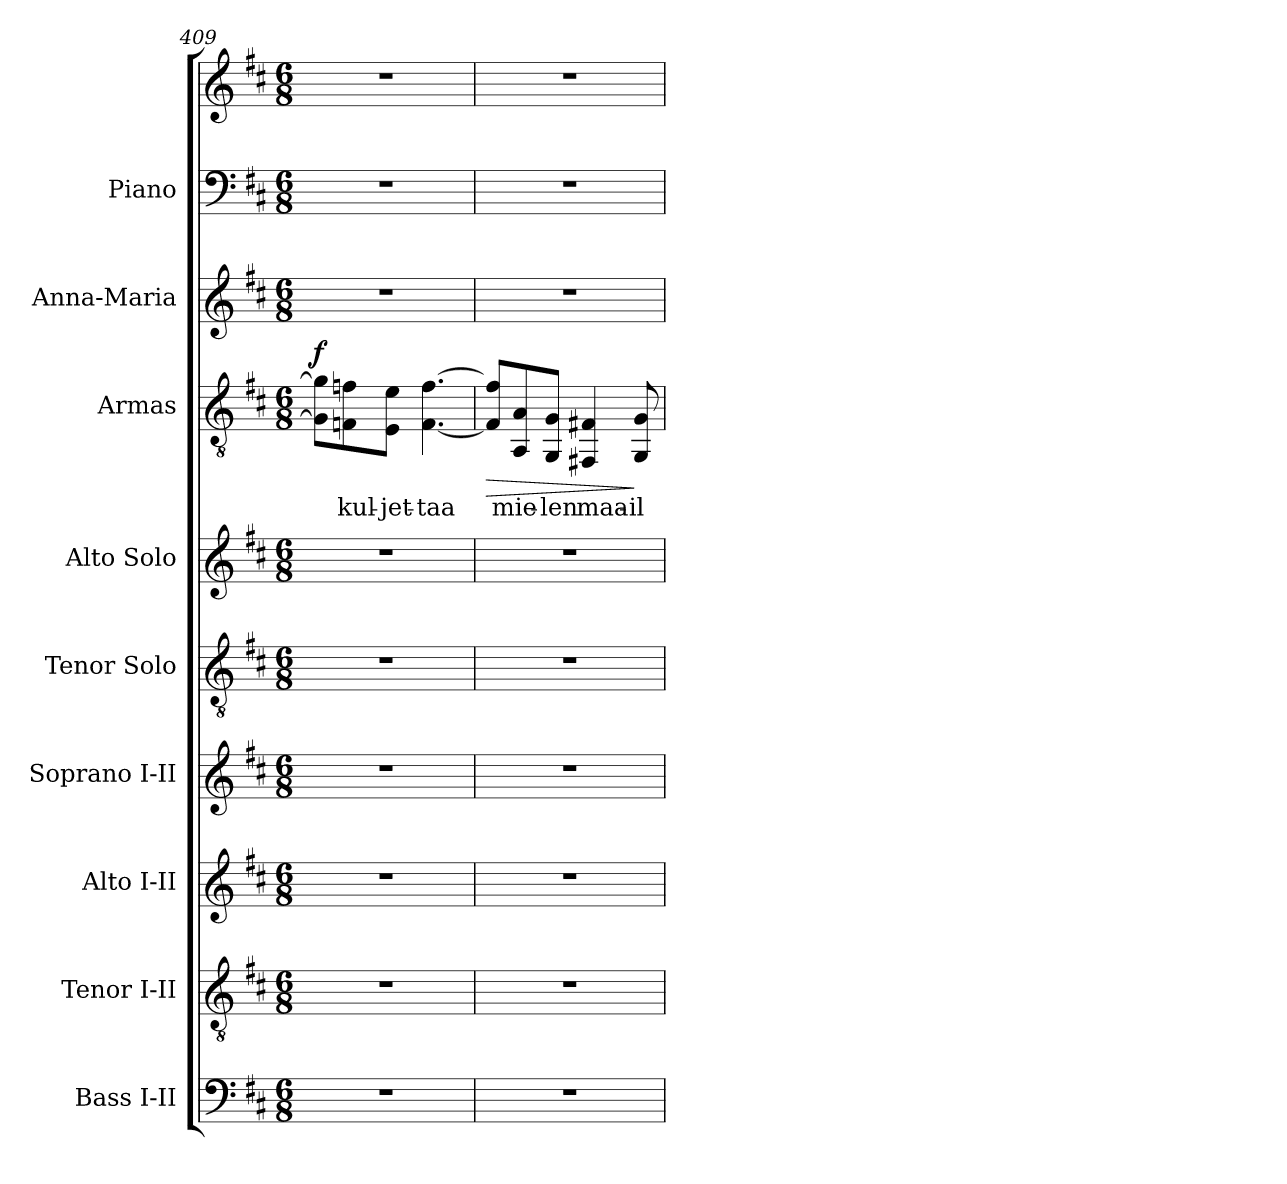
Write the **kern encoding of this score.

**kern	**kern	**kern	**kern	**kern	**kern	**kern	**text	**dynam	**kern	**kern	**kern
*part9	*part8	*part7	*part6	*part5	*part4	*part3	*part3	*part3	*part2	*part1	*part1
*staff10	*staff9	*staff8	*staff7	*staff6	*staff5	*staff4	*staff4	*staff4	*staff3	*staff2	*staff1
*I"Bass I-II	*I"Tenor I-II	*I"Alto I-II	*I"Soprano I-II	*I"Tenor Solo	*I"Alto Solo	*I"Armas	*	*	*I"Anna-Maria	*I"Piano	*
*I'B.	*I'T.	*I'A.	*I'S.	*I'T. Solo	*I'A. Solo	*I'Armas	*	*	*I'A-M	*I'Pno.	*
*clefF4	*clefGv2	*clefG2	*clefG2	*clefGv2	*clefG2	*clefGv2	*	*	*clefG2	*clefF4	*clefG2
*	*ITrd7c12	*	*	*ITrd7c12	*	*ITrd7c12	*	*	*	*	*
*k[f#c#]	*k[f#c#]	*k[f#c#]	*k[f#c#]	*k[f#c#]	*k[f#c#]	*k[f#c#]	*	*	*k[f#c#]	*k[f#c#]	*k[f#c#]
*D:	*D:	*D:	*D:	*D:	*D:	*D:	*	*	*D:	*D:	*D:
*M6/8	*M6/8	*M6/8	*M6/8	*M6/8	*M6/8	*M6/8	*	*	*M6/8	*M6/8	*M6/8
=409	=409	=409	=409	=409	=409	=409	=409	=409	=409	=409	=409
!LO:N:vis=1	!LO:N:vis=1	!LO:N:vis=1	!LO:N:vis=1	!LO:N:vis=1	!LO:N:vis=1	!	!	!	!LO:N:vis=1	!LO:N:vis=1	!LO:N:vis=1
2.r	2.r	2.r	2.r	2.r	2.r	8GGi\] 8Gi]L	.	f	2.r	2.r	2.r
!	!	!	!	!	!	!	!LO:LY:b:color=#000000	!	!	!	!
.	.	.	.	.	.	8FFni\ 8Fni	kul-	.	.	.	.
!	!	!	!	!	!	!	!LO:LY:b:color=#000000	!	!	!	!
.	.	.	.	.	.	8EEi\ 8EiJ	-jet-	.	.	.	.
!	!	!	!	!	!	!	!LO:LY:b:color=#000000	!	!	!	!
.	.	.	.	.	.	[<4.FFi\ [>4.Fi	-taa	.	.	.	.
=410	=410	=410	=410	=410	=410	=410	=410	=410	=410	=410	=410
!LO:N:vis=1	!LO:N:vis=1	!LO:N:vis=1	!LO:N:vis=1	!LO:N:vis=1	!LO:N:vis=1	!	!	!LO:HP:b	!LO:N:vis=1	!LO:N:vis=1	!LO:N:vis=1
2.r	2.r	2.r	2.r	2.r	2.r	8FFi/] 8Fi]L	.	>	2.r	2.r	2.r
!	!	!	!	!	!	!	!LO:LY:b:color=#000000	!	!	!	!
.	.	.	.	.	.	8AAAi/ 8AAi	mie-	.	.	.	.
!	!	!	!	!	!	!	!LO:LY:b:color=#000000	!	!	!	!
.	.	.	.	.	.	8GGGi/ 8GGiJ	-len	.	.	.	.
!	!	!	!	!	!	!	!LO:LY:b:color=#000000	!	!	!	!
.	.	.	.	.	.	4FFF#Xi/ 4FF#Xi	maa-	.	.	.	.
!	!	!	!	!	!	!	!LO:LY:b:color=#000000	!	!	!	!
.	.	.	.	.	.	8GGGi/ 8GGi	-il-	]	.	.	.
=	=	=	=	=	=	=	=	=	=	=	=
*-	*-	*-	*-	*-	*-	*-	*-	*-	*-	*-	*-
